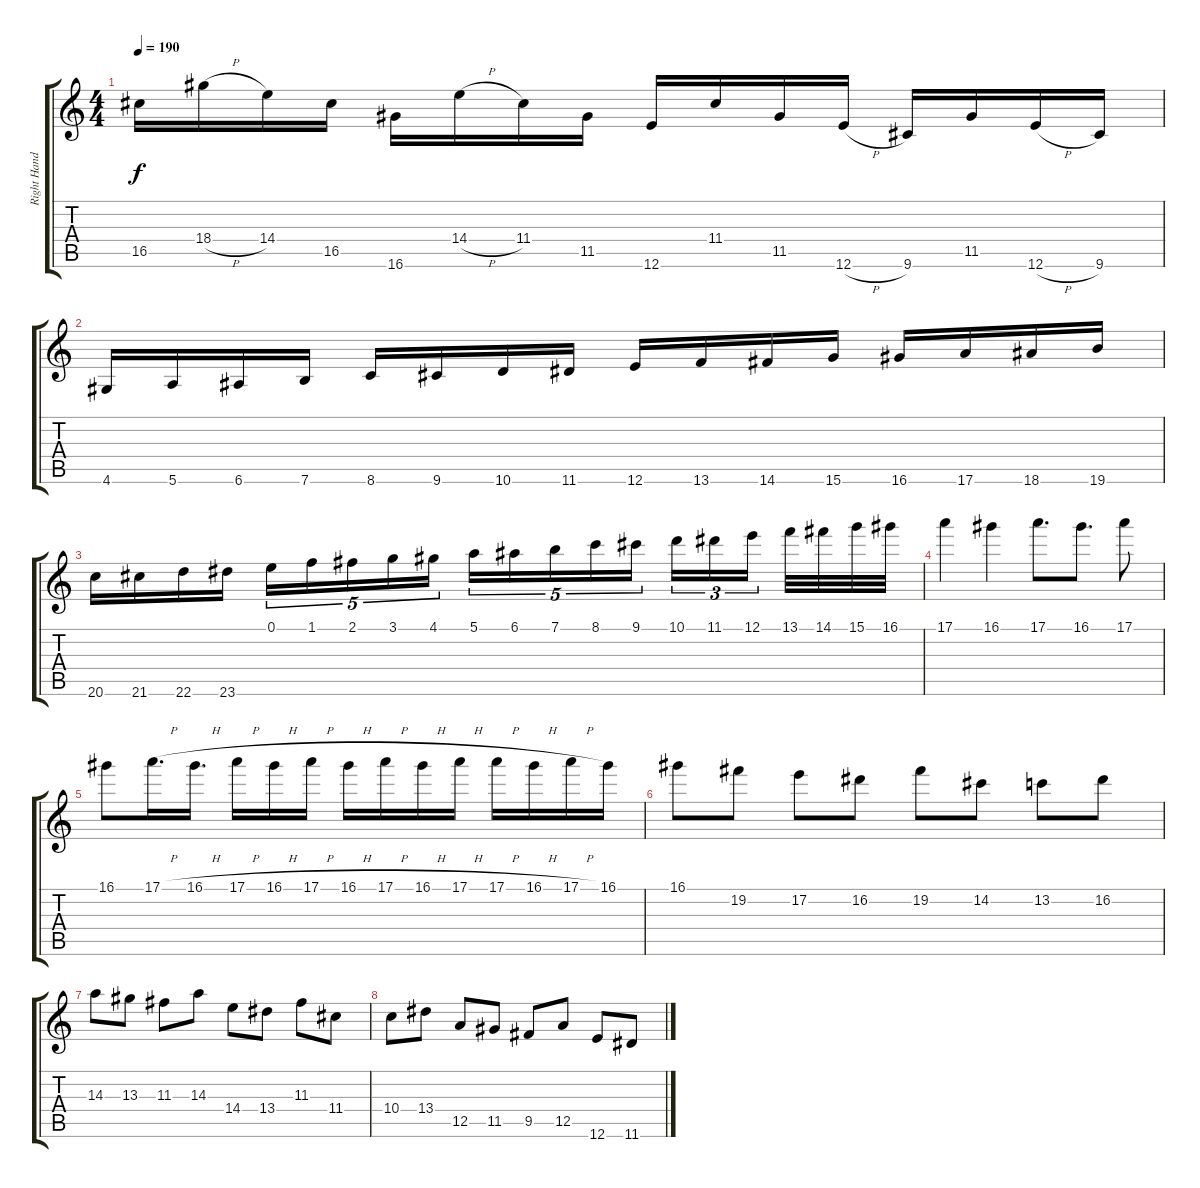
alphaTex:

\track ("Right Hand" "Right Hand") {instrument distortionguitar}
\staff {score tabs}
\tuning (E4 B3 G3 D3 A2 E2) {hide}
\ts (4 4)
\tempo 190
\clef g2
\ks c
16.5.16{dy f} 18.4{h}.16 14.4.16 16.5.16 16.6.16 14.4{h}.16 11.4.16 11.5.16 12.6.16 11.4.16 11.5.16 12.6{h}.16 9.6.16 11.5.16 12.6{h}.16 9.6.16 |
4.6.16 5.6.16 6.6.16 7.6.16 8.6.16 9.6.16 10.6.16 11.6.16 12.6.16 13.6.16 14.6.16 15.6.16 16.6.16 17.6.16 18.6.16 19.6.16 |
20.6.16 21.6.16 22.6.16 23.6.16 0.1.16{tu (5 4)} 1.1.16{tu (5 4)} 2.1.16{tu (5 4)} 3.1.16{tu (5 4)} 4.1.16{tu (5 4)} 5.1.16{tu (5 4)} 6.1.16{tu (5 4)} 7.1.16{tu (5 4)} 8.1.16{tu (5 4)} 9.1.16{tu (5 4)} 10.1.16{tu (3 2)} 11.1.16{tu (3 2)} 12.1.16{tu (3 2) beam splitsecondary} 13.1.32 14.1.32 15.1.32 16.1.32 |
17.1.4 16.1.4 17.1.8{d} 16.1.8{d} 17.1.8 |
16.1.8 17.1{h}.16{d} 16.1{h}.16{d} 17.1{h}.16 16.1{h}.16 17.1{h}.16 16.1{h}.16 17.1{h}.16 16.1{h}.16 17.1{h}.16 17.1{h}.16 16.1{h}.16 17.1{h}.16 16.1.16 |
16.1.8 19.2.8 17.2.8 16.2.8 19.2.8 14.2.8 13.2.8 16.2.8 |
14.3.8 13.3.8 11.3.8 14.3.8 14.4.8 13.4.8 11.3.8 11.4.8 |
10.4.8 13.4.8 12.5.8 11.5.8 9.5.8 12.5.8 12.6.8 11.6.8
